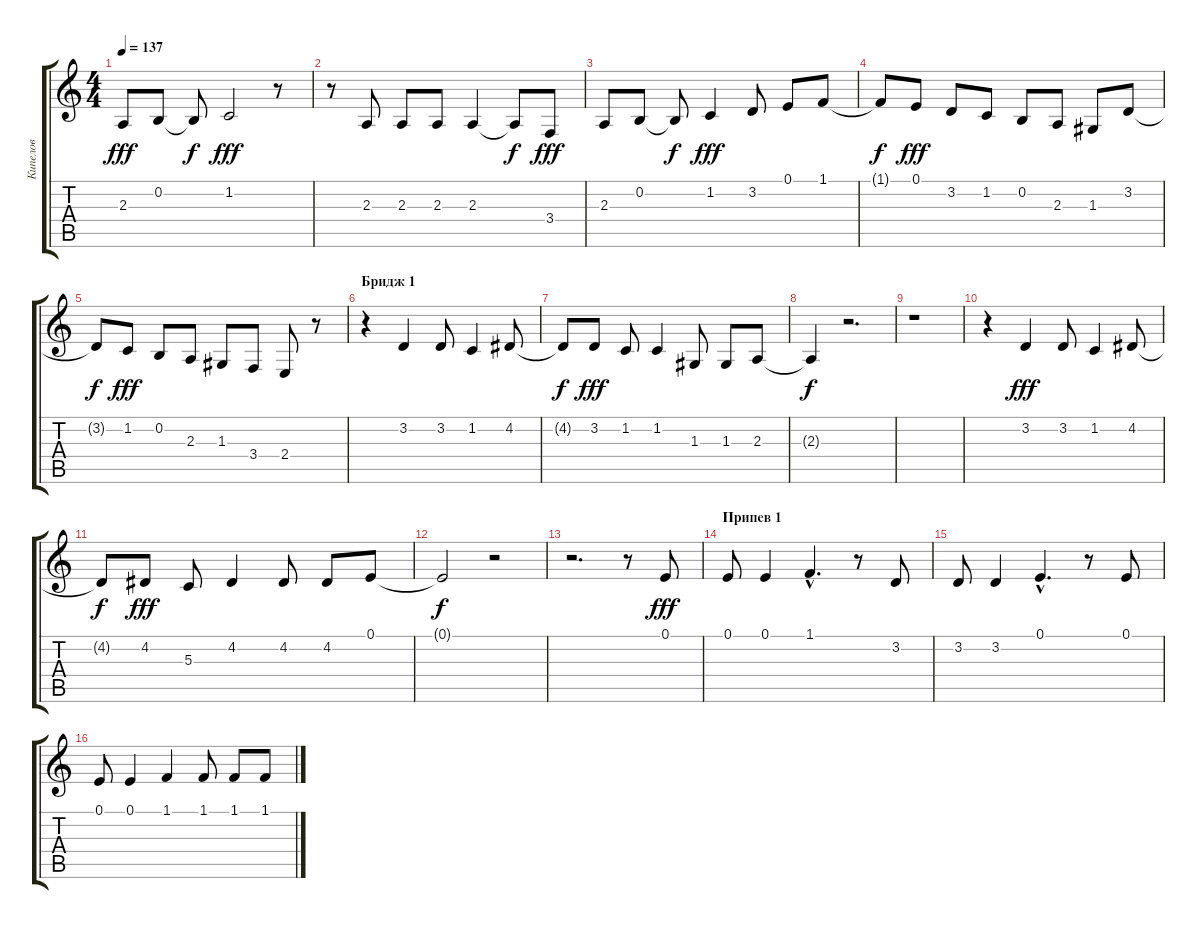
\track ("Кипелов " "Кипелов ") {instrument tenorsax}
\staff {score tabs}
\tuning (E4 B3 G3 D3 A2 E2) {hide}
\ts (4 4)
\tempo 137
\clef g2
\ks c
2.3.8{dy fff} 0.2.8 0.2{t}.8{dy f} 1.2.2{dy fff} r.8 |
r.8 2.3.8 2.3.8 2.3.8 2.3.4 2.3{t}.8{dy f} 3.4.8{dy fff} |
2.3.8 0.2.8 0.2{t}.8{dy f} 1.2.4{dy fff} 3.2.8 0.1.8 1.1.8 |
1.1{t}.8{dy f} 0.1.8{dy fff} 3.2.8 1.2.8 0.2.8 2.3.8 1.3.8 3.2.8 |
3.2{t}.8{dy f} 1.2.8{dy fff} 0.2.8 2.3.8 1.3.8 3.4.8 2.4.8 r.8 |
\section ("" "Бридж 1")
r.4 3.2.4 3.2.8 1.2.4 4.2.8 |
4.2{t}.8{dy f} 3.2.8{dy fff} 1.2.8 1.2.4 1.3.8 1.3.8 2.3.8 |
2.3{t}.4{dy f} r.2{d} |
r.1 |
r.4 3.2.4{dy fff} 3.2.8 1.2.4 4.2.8 |
4.2{t}.8{dy f} 4.2.8{dy fff} 5.3.8 4.2.4 4.2.8 4.2.8 0.1.8 |
0.1{t}.2{dy f} r.2 |
r.2{d} r.8 0.1.8{dy fff} |
\section ("" "Припев 1")
0.1.8 0.1.4 1.1{hac}.4{d} r.8 3.2.8 |
3.2.8 3.2.4 0.1{hac}.4{d} r.8 0.1.8 |
0.1.8 0.1.4 1.1.4 1.1.8 1.1.8 1.1.8
